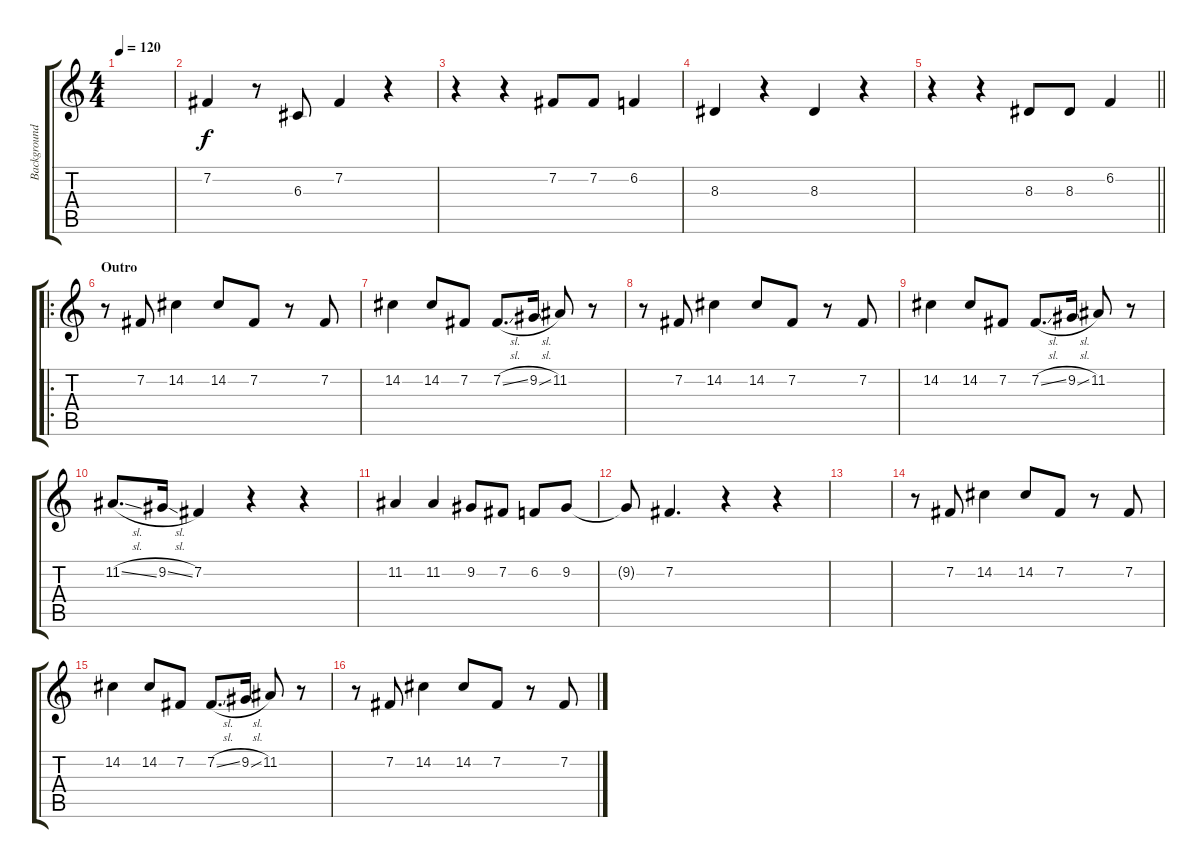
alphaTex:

\track ("Background Vocal" "Background") {instrument choiraahs}
\staff {score tabs}
\tuning (E4 B3 G3 D3 A2 E2) {hide}
\ts (4 4)
\tempo 120
\clef g2
\ks c
|
7.2.4 r.8 6.3.8 7.2.4 r.4 |
r.4 r.4 7.2.8 7.2.8 6.2.4 |
8.3.4 r.4 8.3.4 r.4 |
\barLineRight lightlight
r.4 r.4 8.3.8 8.3.8 6.2.4 |
\ro
\section ("" "Outro")
r.8 7.2.8 14.2.4 14.2.8 7.2.8 r.8 7.2.8 |
14.2.4 14.2.8 7.2.8 7.2{sl}.8{d} 9.2{sl}.16 11.2.8 r.8 |
r.8 7.2.8 14.2.4 14.2.8 7.2.8 r.8 7.2.8 |
14.2.4 14.2.8 7.2.8 7.2{sl}.8{d} 9.2{sl}.16 11.2.8 r.8 |
11.2{sl}.8{d} 9.2{sl}.16 7.2.4 r.4 r.4 |
11.2.4 11.2.4 9.2.8 7.2.8 6.2.8 9.2.8 |
9.2{t}.8 7.2.4{d} r.4 r.4 |
|
r.8 7.2.8 14.2.4 14.2.8 7.2.8 r.8 7.2.8 |
14.2.4 14.2.8 7.2.8 7.2{sl}.8{d} 9.2{sl}.16 11.2.8 r.8 |
r.8 7.2.8 14.2.4 14.2.8 7.2.8 r.8 7.2.8
